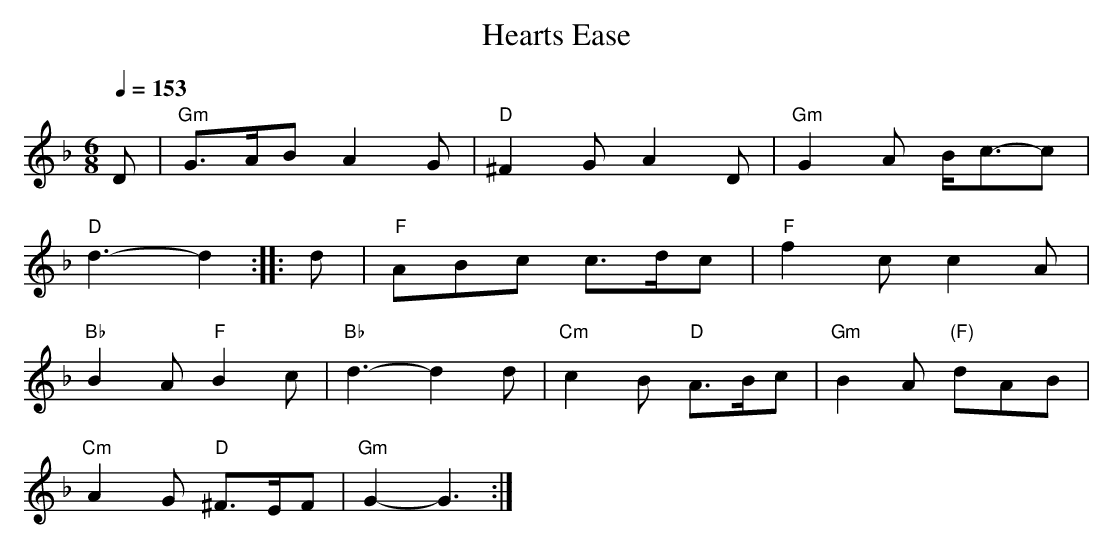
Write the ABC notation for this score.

X:1
T:Hearts Ease     %Tune name
Q:1/4=153     %Tempo
M:6/8     %Meter
L:1/8     %
K:F
D |"Gm"G3/2A/B A2 G |"D"^F2 G A2 D |"Gm"G2 A B/c3/2-c |
"D"d3-d2 ::d |"F"ABc c3/2d/c |"F"f2 c c2 A |
"Bb"B2 A "F"B2 c |"Bb"d3-d2 d |"Cm"c2 B "D"A3/2B/c |"Gm"B2 A "(F)"dAB |
"Cm"A2 G "D"^F3/2E/F |"Gm"G2-G3 :|
